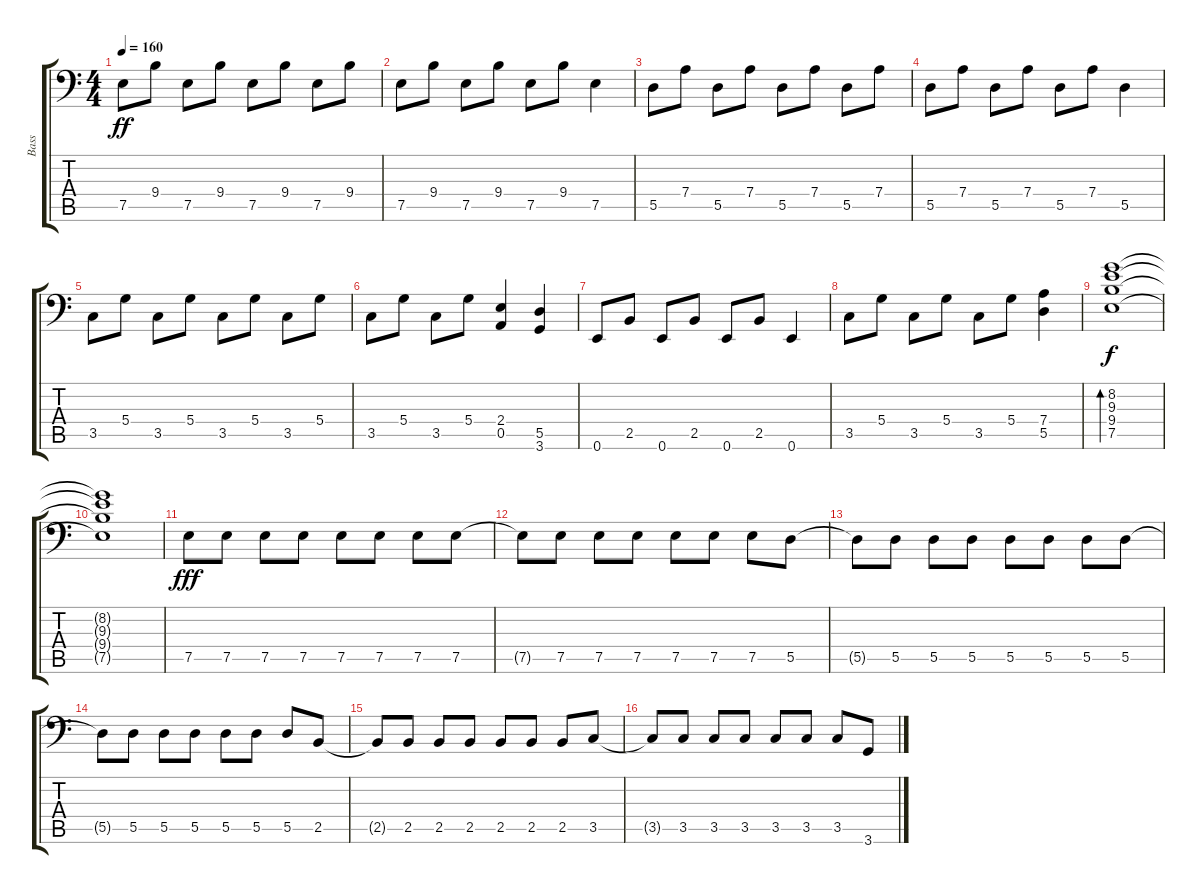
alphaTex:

\track ("Bass" "Bass") {instrument electricbassfinger}
\staff {score tabs}
\tuning (E3 B2 G2 D2 A1 E1) {hide}
\ts (4 4)
\tempo 160
\clef f4
\ks c
7.5.8{dy ff} 9.4.8 7.5.8 9.4.8 7.5.8 9.4.8 7.5.8 9.4.8 |
7.5.8 9.4.8 7.5.8 9.4.8 7.5.8 9.4.8 7.5.4 |
5.5.8 7.4.8 5.5.8 7.4.8 5.5.8 7.4.8 5.5.8 7.4.8 |
5.5.8 7.4.8 5.5.8 7.4.8 5.5.8 7.4.8 5.5.4 |
3.5.8 5.4.8 3.5.8 5.4.8 3.5.8 5.4.8 3.5.8 5.4.8 |
3.5.8 5.4.8 3.5.8 5.4.8 (2.4 0.5).4 (5.5 3.6).4 |
0.6.8 2.5.8 0.6.8 2.5.8 0.6.8 2.5.8 0.6.4 |
3.5.8 5.4.8 3.5.8 5.4.8 3.5.8 5.4.8 (7.4 5.5).4 |
(8.2 9.3 9.4 7.5).1{bd 480 dy f} |
(8.2{t} 9.3{t} 9.4{t} 7.5{t}).1 |
7.5.8{dy fff} 7.5.8 7.5.8 7.5.8 7.5.8 7.5.8 7.5.8 7.5.8 |
7.5{t}.8 7.5.8 7.5.8 7.5.8 7.5.8 7.5.8 7.5.8 5.5.8 |
5.5{t}.8 5.5.8 5.5.8 5.5.8 5.5.8 5.5.8 5.5.8 5.5.8 |
5.5{t}.8 5.5.8 5.5.8 5.5.8 5.5.8 5.5.8 5.5.8 2.5.8 |
2.5{t}.8 2.5.8 2.5.8 2.5.8 2.5.8 2.5.8 2.5.8 3.5.8 |
3.5{t}.8 3.5.8 3.5.8 3.5.8 3.5.8 3.5.8 3.5.8 3.6.8
